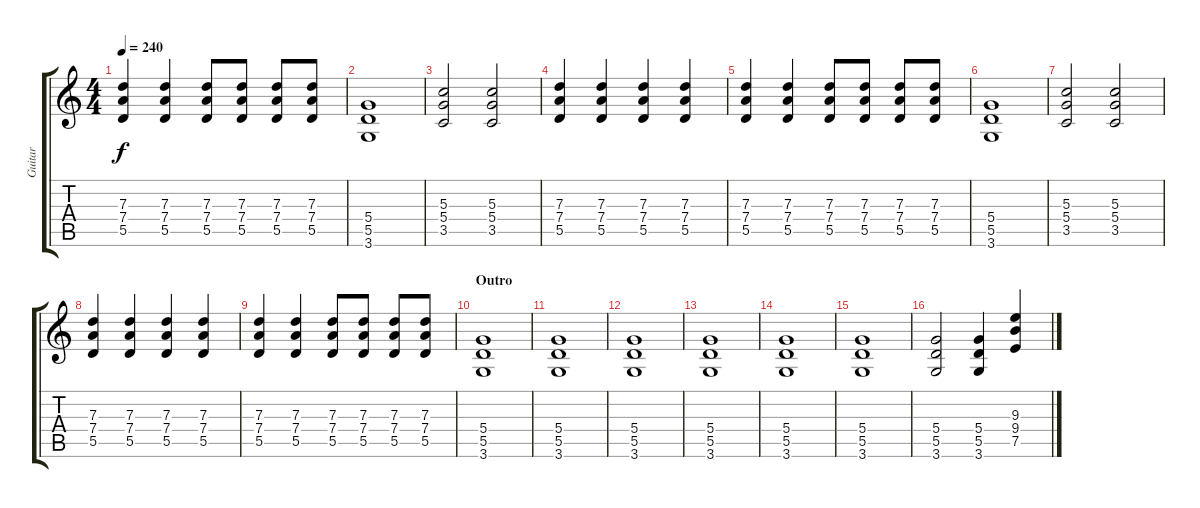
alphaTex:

\track ("Guitar" "Guitar") {instrument overdrivenguitar}
\staff {score tabs}
\tuning (E4 B3 G3 D3 A2 E2) {hide}
\ts (4 4)
\tempo 240
\clef g2
\ks c
(7.3 7.4 5.5).4{dy f} (7.3 7.4 5.5).4 (7.3 7.4 5.5).8 (7.3 7.4 5.5).8 (7.3 7.4 5.5).8 (7.3 7.4 5.5).8 |
(5.4 5.5 3.6).1 |
(5.3 5.4 3.5).2 (5.3 5.4 3.5).2 |
(7.3 7.4 5.5).4 (7.3 7.4 5.5).4 (7.3 7.4 5.5).4 (7.3 7.4 5.5).4 |
(7.3 7.4 5.5).4 (7.3 7.4 5.5).4 (7.3 7.4 5.5).8 (7.3 7.4 5.5).8 (7.3 7.4 5.5).8 (7.3 7.4 5.5).8 |
(5.4 5.5 3.6).1 |
(5.3 5.4 3.5).2 (5.3 5.4 3.5).2 |
(7.3 7.4 5.5).4 (7.3 7.4 5.5).4 (7.3 7.4 5.5).4 (7.3 7.4 5.5).4 |
(7.3 7.4 5.5).4 (7.3 7.4 5.5).4 (7.3 7.4 5.5).8 (7.3 7.4 5.5).8 (7.3 7.4 5.5).8 (7.3 7.4 5.5).8 |
\section ("" "Outro")
(5.4 5.5 3.6).1 |
(5.4 5.5 3.6).1 |
(5.4 5.5 3.6).1 |
(5.4 5.5 3.6).1 |
(5.4 5.5 3.6).1 |
(5.4 5.5 3.6).1 |
(5.4 5.5 3.6).2 (5.4 5.5 3.6).4 (9.3 9.4 7.5).4
